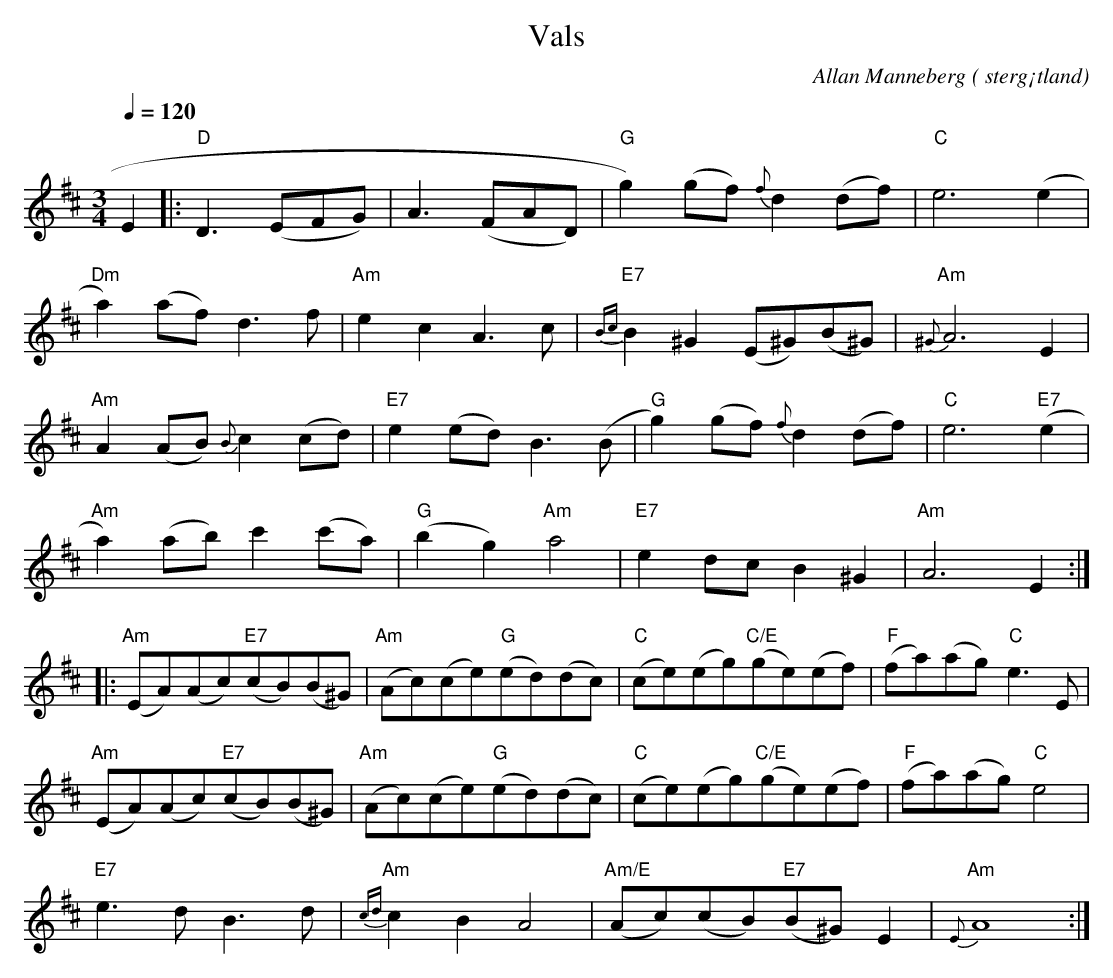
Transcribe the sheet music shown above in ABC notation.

X:1
T:Vals
O: sterg¡tland
C:Allan Manneberg
Q:1/4=120
M: 3/4
L: 1/8
K: D
E2 |: "D"D3(EFG) | A3(FAD) |"G" g2)(gf){f} d2(df) |"C" e6 (e2 |
"Dm"a2)(af) d3f | "Am"e2c2 A3c |"E7"{Bc} B2^G2 (E^G)(B^G)|"Am"{^G} A6 E2 |
"Am"A2(AB){B} c2(cd) | "E7"e2(ed) B3(B |"G" g2)(gf){f} d2(df) |"C" e6"E7" (e2 |
"Am"a2)(ab) c'2(c'a) |"G" (b2g2)"Am" a4 |"E7" e2dc B2^G2|"Am" A6 E2:|
|:"Am"(EA)(Ac)"E7"(cB)(B^G)|"Am"(Ac)(ce)"G"(ed)(dc)|"C"(ce)(eg)"C/E"(ge)(ef)|"F"(fa)(ag)"C" e3 E|
"Am"(EA)(Ac)"E7"(cB)(B^G)|"Am"(Ac)(ce)"G"(ed)(dc)|"C"(ce)(eg)"C/E"(ge)(ef)|"F"(fa)(ag)"C"e4|
"E7"e3d B3d |"Am"{cd} c2B2A4 |"Am/E" (Ac)(cB)"E7"(B^G) E2|"Am"{E} A8 :|
